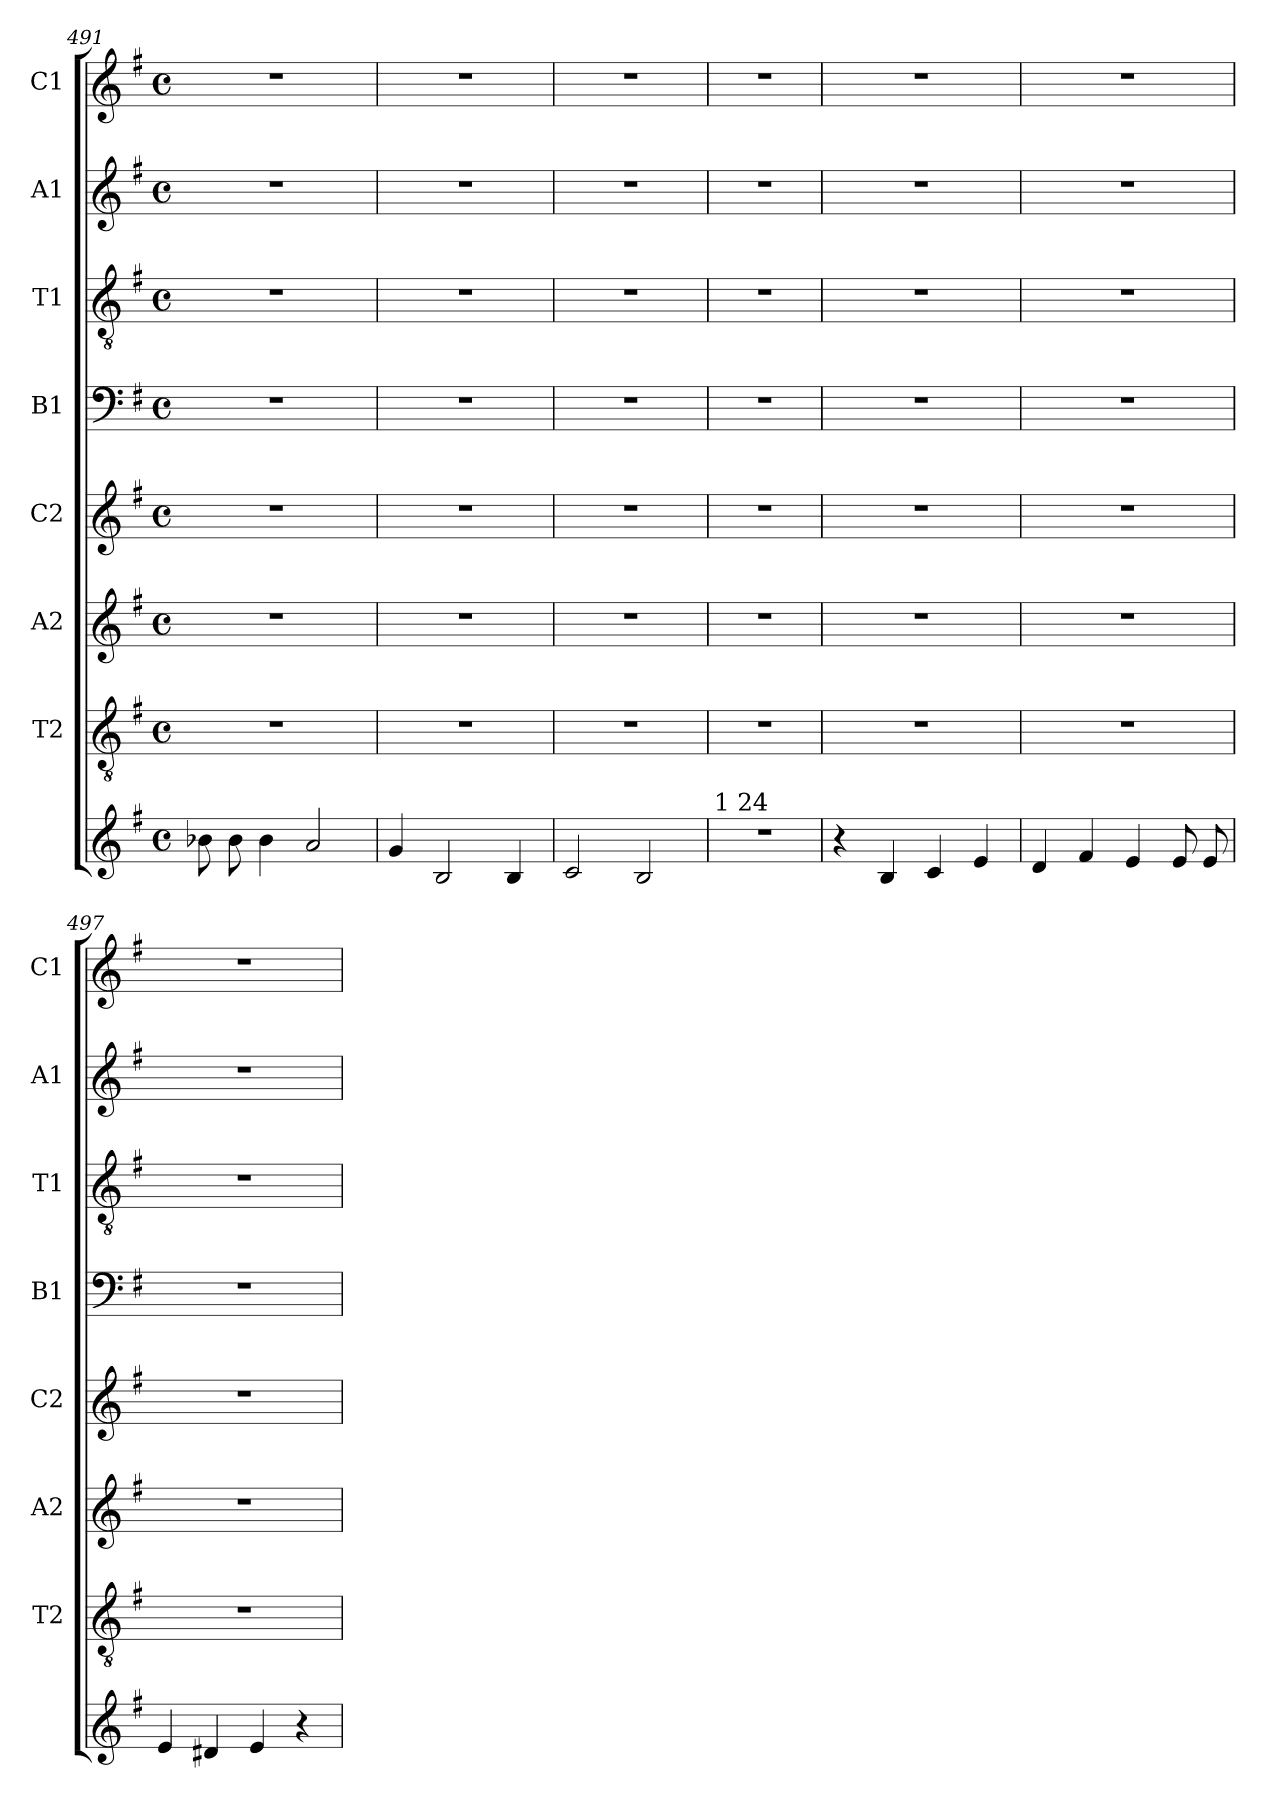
**kern	**kern	**kern	**kern	**kern	**kern	**kern	**kern
*part8	*part7	*part6	*part5	*part4	*part3	*part2	*part1
*staff8	*staff7	*staff6	*staff5	*staff4	*staff3	*staff2	*staff1
*	*I"T2	*I"A2	*I"C2	*I"B1	*I"T1	*I"A1	*I"C1
*	*I'T2	*I'A2	*I'C2	*I'B1	*I'T1	*I'A1	*I'C1
*clefG2	*clefGv2	*clefG2	*clefG2	*clefF4	*clefGv2	*clefG2	*clefG2
*k[f#]	*k[f#]	*k[f#]	*k[f#]	*k[f#]	*k[f#]	*k[f#]	*k[f#]
*G:	*G:	*G:	*G:	*G:	*G:	*G:	*G:
*M4/4	*M4/4	*M4/4	*M4/4	*M4/4	*M4/4	*M4/4	*M4/4
*met(c)	*met(c)	*met(c)	*met(c)	*met(c)	*met(c)	*met(c)	*met(c)
=491	=491	=491	=491	=491	=491	=491	=491
8b-X\	1r	1r	1r	1r	1r	1r	1r
8b-\	.	.	.	.	.	.	.
4b-\	.	.	.	.	.	.	.
2a/	.	.	.	.	.	.	.
=492	=492	=492	=492	=492	=492	=492	=492
4g/	1r	1r	1r	1r	1r	1r	1r
2B/	.	.	.	.	.	.	.
4B/	.	.	.	.	.	.	.
=493	=493	=493	=493	=493	=493	=493	=493
2c/	1r	1r	1r	1r	1r	1r	1r
2B/	.	.	.	.	.	.	.
!!LO:LB:g=z
=494	=494	=494	=494	=494	=494	=494	=494
!LO:TX:a:t=1 24	!	!	!	!	!	!	!
1r	1r	1r	1r	1r	1r	1r	1r
=495	=495	=495	=495	=495	=495	=495	=495
4r	1r	1r	1r	1r	1r	1r	1r
4B/	.	.	.	.	.	.	.
4c/	.	.	.	.	.	.	.
4e/	.	.	.	.	.	.	.
=496	=496	=496	=496	=496	=496	=496	=496
4d/	1r	1r	1r	1r	1r	1r	1r
4f#/	.	.	.	.	.	.	.
4e/	.	.	.	.	.	.	.
8e/	.	.	.	.	.	.	.
8e/	.	.	.	.	.	.	.
=497	=497	=497	=497	=497	=497	=497	=497
4e/	1r	1r	1r	1r	1r	1r	1r
4d#X/	.	.	.	.	.	.	.
4e/	.	.	.	.	.	.	.
4r	.	.	.	.	.	.	.
=	=	=	=	=	=	=	=
*-	*-	*-	*-	*-	*-	*-	*-
